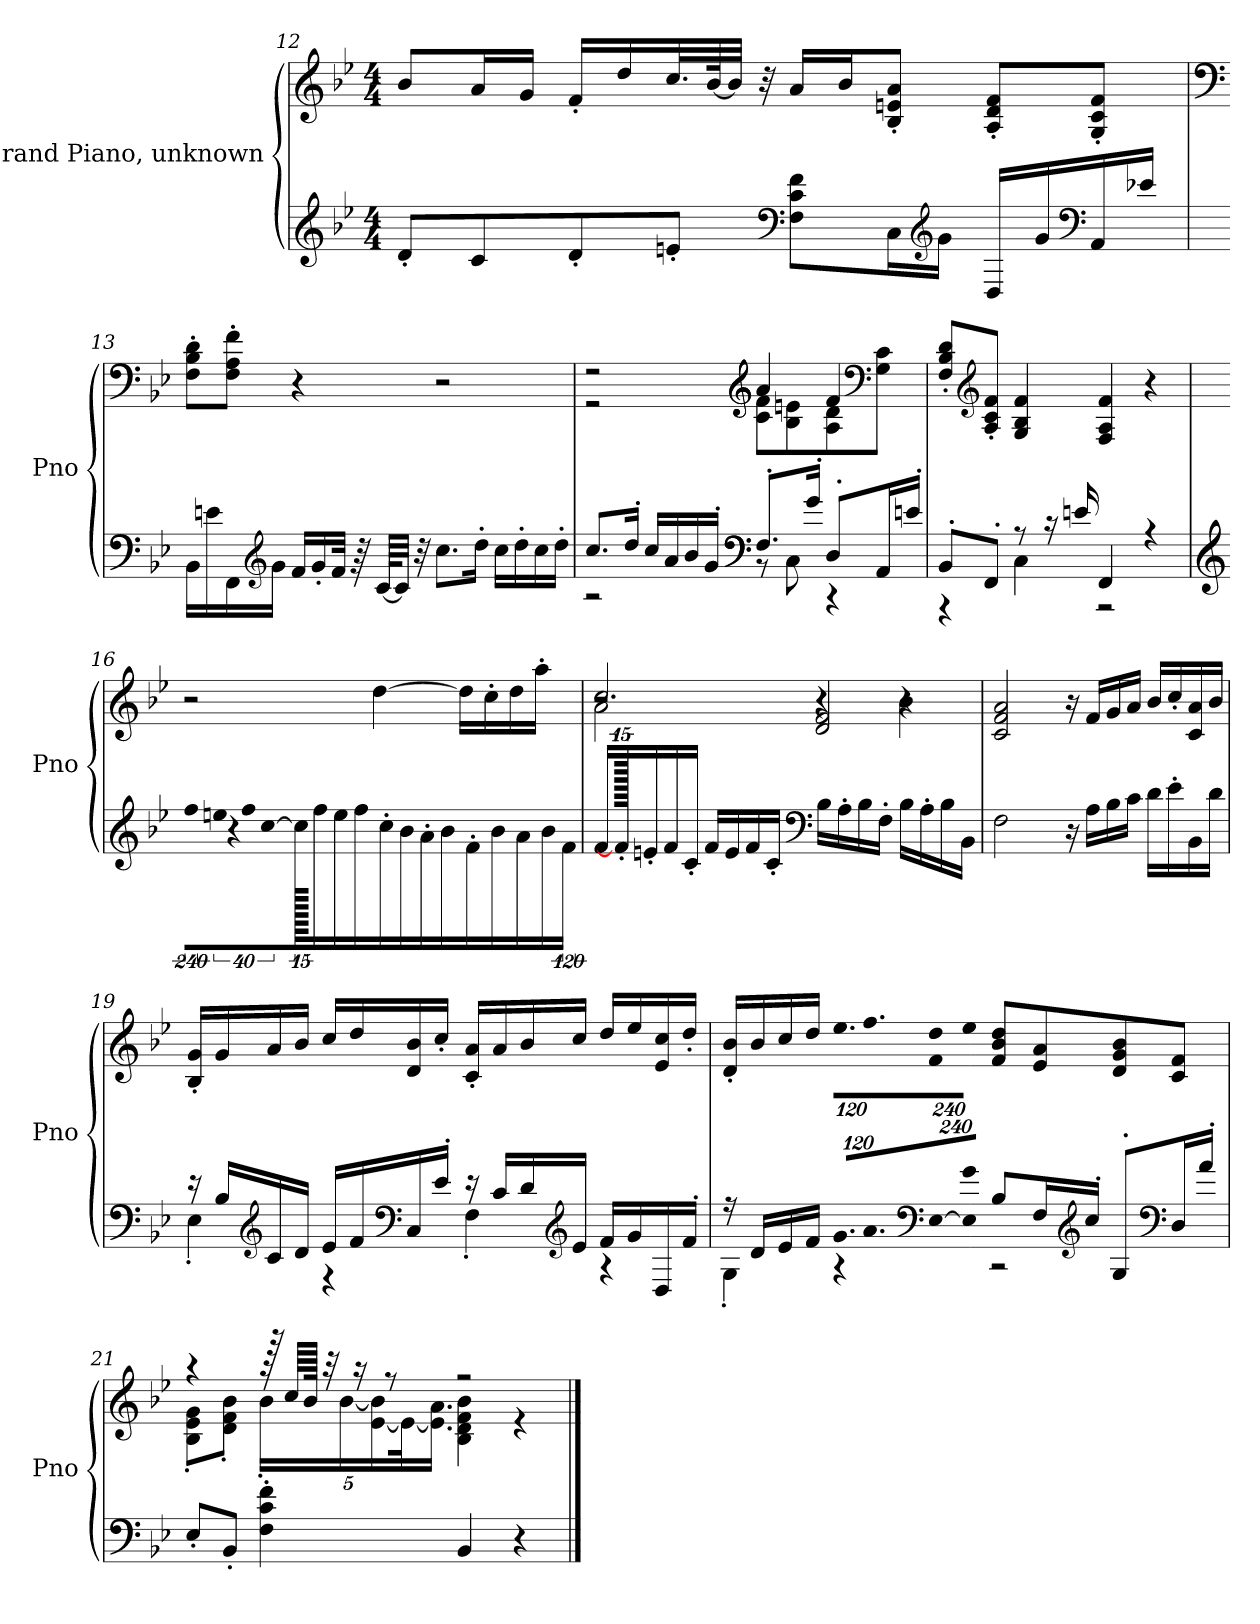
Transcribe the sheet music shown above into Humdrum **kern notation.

**kern	**kern
*part1	*part1
*staff2	*staff1
*I"Grand Piano, unknown	*
*I'Pno	*
*clefG2	*clefG2
*k[b-e-]	*k[b-e-]
*M4/4	*M4/4
=12	=12
8d'/L	8b-/L
8c/	16a/L
.	16g/JJ
8d'/	16f'/LL
.	16dd/
8en'/J	32.cc/L
.	[64b-/K
.	32b-/JJJ]
.	32r
*clefF4	*
8F\ 8c\ 8f\L	16a/LL
.	16b-/J
16C\L	8B-/' 8en/' 8a/'J
*clefG2	*
16g\JJ	.
16D/LL	8A/' 8d/' 8f/'L
16g/	.
*clefF4	*
16AA/	8G/' 8c/' 8f/'J
16e-X/JJ	.
!!LO:PB:g=z
=13	=13
*	*clefF4
16BB-\LL	8F\' 8B-\' 8d\'L
16en\	.
16FF\	8F\' 8A\' 8f\'J
*clefG2	*
16g\JJ	.
16f/LL	4r
16g'/	.
32f/JJk	.
64r	.
[64c/KLLL	.
32c/JJJ]	.
32r	.
8.cc\L	2r
16dd'\Jk	.
16cc\LL	.
16dd'\	.
16cc\	.
16dd'\JJ	.
=14	=14
*^	*^
8.cc/L	2r	2r	2r
16dd'/Jk	.	.	.
16cc/LL	.	.	.
16a/	.	.	.
16b-/	.	.	.
16g'/JJ	.	.	.
*clefF4	*	*clefG2	*
8.F'/L	8r	4a/	8c\ 8f\L
.	8C\	.	8B-\ 8en\
16g'/Jk	.	.	.
8D'/L	4r	4f/	8A\ 8d\
*	*	*clefF4	*
16AA/L	.	.	8G\ 8c\J
16en'/JJ	.	.	.
*	*	*v	*v
!!LO:LB:g=z
=15	=15	=15
8BB-'/L	4r	8F/' 8B-/' 8d/'L
*	*	*clefG2
8FF'/J	.	8A/' 8c/' 8f/'J
8r	4C\	4G/ 4B-/ 4f/
16r	.	.
16en/	.	.
4FF/	2r	4F/ 4A/ 4f/
4r	.	4r
*v	*v	*
=16	=16
*clefG2	*
!LO:N:vis=16	!
1920%137ff\LL	2r
!LO:N:vis=32	!
640%23een\JJk	.
!LO:N:vis=32	!
640%23r	.
!LO:N:vis=32	!
640%23ff\KLL	.
[240%17cc\J	.
1920cc\]	.
16ff\LL	.
16ee\	.
16ff\	.
16cc'\JJ	.
.	[4dd\
16b-/LL	.
16a'/	.
16b-/	.
16f'/JJ	.
.	16dd\LL]
16b-/LL	.
.	16cc'\
16a/	.
.	16dd\
16b-/	.
.	16aa'\JJ
[1920%119f/JJ	.
!!LO:LB:g=z
=17	=17
*	*^
*	*	*^
16f/LL	2.cc/	2a\	2r
1920f'/]	.	.	.
16en'/	.	.	.
16f/	.	.	.
16c'/JJ	.	.	.
16f/LL	.	.	.
16e/	.	.	.
16f/	.	.	.
16c'/JJ	.	.	.
*clefF4	*	*	*
.	.	4r	2d/ 2f/
16B-\LL	.	.	.
16A'\	.	.	.
16B-\	.	.	.
16F'\JJ	.	.	.
.	4r	4b-\	.
16B-\LL	.	.	.
16A'\	.	.	.
16B-\	.	.	.
16BB-\JJ	.	.	.
.	1920ryy	1920ryy	1920ryy
*	*v	*v	*v
=18	=18
2F\	2c/ 2f/ 2a/
16r	16r
16A\LL	16f/LL
16B-\	16g/
16c\JJ	16a/JJ
16d\LL	16b-/LL
16e-'\	16cc'/
16BB-\	16c/ 16a/
16d\JJ	16b-/JJ
!!LO:LB:g=z
=19	=19
*^	*
16r	4E-'\	16B-/' 16g/'LL
16B-/LL	.	16g/
*clefG2	*	*
16c/	.	16a/
16d/JJ	.	16b-/JJ
16e-/LL	4r	16cc/LL
16f/	.	16dd/
*clefF4	*	*
16C/	.	16d/ 16b-/
16e-'/JJ	.	16cc'/JJ
16r	4F'\	16c/' 16a/'LL
16c/LL	.	16a/
16d/	.	16b-/
*clefG2	*	*
16e-/JJ	.	16cc/JJ
16f/LL	4r	16dd/LL
16g/	.	16ee-/
16D/	.	16e-/ 16cc/
16f'/JJ	.	16dd'/JJ
=20	=20	=20
16r	4G'\	16d/' 16b-/'LL
16d/LL	.	16b-/
16e-/	.	16cc/
16f/JJ	.	16dd/JJ
*Xbrackettup	*	*
!LO:N:vis=32.	!	!
*	*	*Xbrackettup
!	!	!LO:N:vis=32.
1920%103g/LLL	4r	1920%103ee-\LLL
!LO:N:vis=32.	!	!LO:N:vis=32.
1920%103a/J	.	1920%103ff\J
*clefF4	*	*
!LO:N:vis=16	!	!LO:N:vis=16
[1920%137E-/	.	1920%137f\ 1920%137dd\
!LO:N:vis=16	!	!LO:N:vis=16
1920%137E-/] 1920%137g/JJ	.	1920%137ee-\JJ
8B-/L	2r	8f/ 8b-/ 8dd/L
16F/L	.	8e-/ 8a/
*clefG2	*	*
16cc'/JJ	.	.
8G'/L	.	8d/ 8g/ 8b-/
*clefF4	*	*
16D/L	.	8c/ 8f/J
16a'/JJ	.	.
*v	*v	*
!!LO:LB:g=z
=21	=21
*	*^
8E-'/L	4r	8B-\' 8e-\' 8g\'L
8BB-'/J	.	8d\' 8f\' 8b-\'J
4F\' 4c\' 4f\'	128r	20b-'\LL
.	64cc/LLLL	.
.	128b-/JJJJk	.
.	32r	.
.	.	[20b-\
.	16r	.
.	.	[20e-\ 20b-\]
.	8r	.
.	.	40e-\K_
.	.	20.e-\] 20.a\JJ
4BB-/	2r	4B-\ 4d\ 4f\ 4b-\
4r	.	4r
*	*v	*v
==	==
*-	*-
